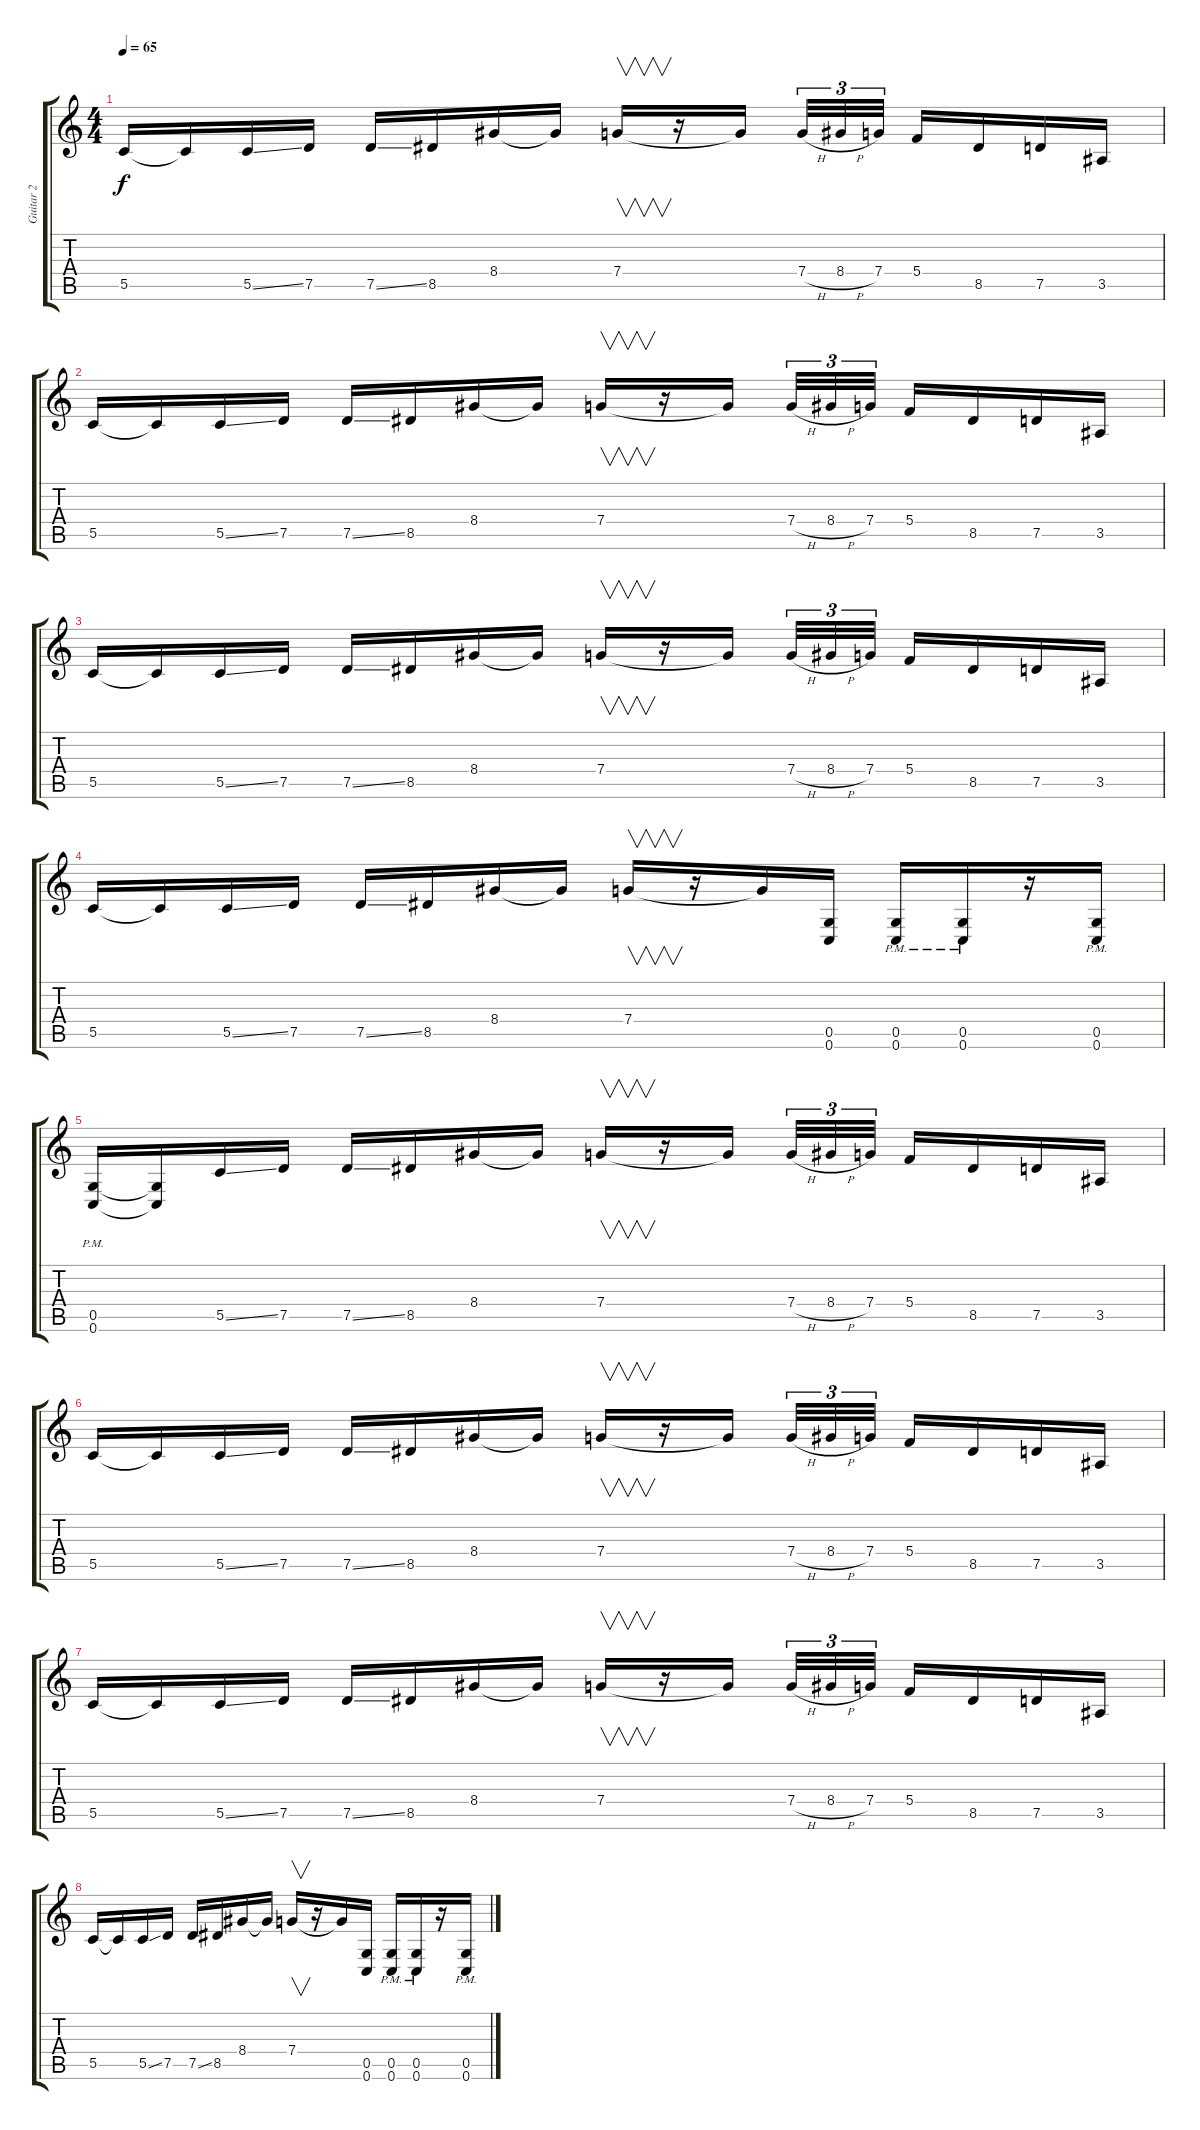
\track ("Guitar 2" "Guitar 2") {instrument distortionguitar}
\staff {score tabs}
\tuning (D4 A3 F3 C3 G2 C2) {hide}
\ts (4 4)
\tempo 65
\clef g2
\ks c
5.5.16{dy f} 5.5{t}.16 5.5{ss}.16 7.5.16 7.5{ss}.16 8.5.16 8.4.16 8.4{t}.16 7.4.16{v} r.16 7.4{t}.16{beam splitsecondary} 7.4{h}.32{tu (3 2)} 8.4{h}.32{tu (3 2)} 7.4.32{tu (3 2)} 5.4.16 8.5.16 7.5.16 3.5.16 |
5.5.16 5.5{t}.16 5.5{ss}.16 7.5.16 7.5{ss}.16 8.5.16 8.4.16 8.4{t}.16 7.4.16{v} r.16 7.4{t}.16{beam splitsecondary} 7.4{h}.32{tu (3 2)} 8.4{h}.32{tu (3 2)} 7.4.32{tu (3 2)} 5.4.16 8.5.16 7.5.16 3.5.16 |
5.5.16 5.5{t}.16 5.5{ss}.16 7.5.16 7.5{ss}.16 8.5.16 8.4.16 8.4{t}.16 7.4.16{v} r.16 7.4{t}.16{beam splitsecondary} 7.4{h}.32{tu (3 2)} 8.4{h}.32{tu (3 2)} 7.4.32{tu (3 2)} 5.4.16 8.5.16 7.5.16 3.5.16 |
5.5.16 5.5{t}.16 5.5{ss}.16 7.5.16 7.5{ss}.16 8.5.16 8.4.16 8.4{t}.16 7.4.16{v} r.16 7.4{t}.16 (0.5 0.6).16 (0.5{pm} 0.6{pm}).16 (0.5{pm} 0.6{pm}).16 r.16 (0.5{pm} 0.6{pm}).16 |
(0.5{pm} 0.6{pm}).16 (0.5{t} 0.6{t}).16 5.5{ss}.16 7.5.16 7.5{ss}.16 8.5.16 8.4.16 8.4{t}.16 7.4.16{v} r.16 7.4{t}.16{beam splitsecondary} 7.4{h}.32{tu (3 2)} 8.4{h}.32{tu (3 2)} 7.4.32{tu (3 2)} 5.4.16 8.5.16 7.5.16 3.5.16 |
5.5.16 5.5{t}.16 5.5{ss}.16 7.5.16 7.5{ss}.16 8.5.16 8.4.16 8.4{t}.16 7.4.16{v} r.16 7.4{t}.16{beam splitsecondary} 7.4{h}.32{tu (3 2)} 8.4{h}.32{tu (3 2)} 7.4.32{tu (3 2)} 5.4.16 8.5.16 7.5.16 3.5.16 |
5.5.16 5.5{t}.16 5.5{ss}.16 7.5.16 7.5{ss}.16 8.5.16 8.4.16 8.4{t}.16 7.4.16{v} r.16 7.4{t}.16{beam splitsecondary} 7.4{h}.32{tu (3 2)} 8.4{h}.32{tu (3 2)} 7.4.32{tu (3 2)} 5.4.16 8.5.16 7.5.16 3.5.16 |
5.5.16 5.5{t}.16 5.5{ss}.16 7.5.16 7.5{ss}.16 8.5.16 8.4.16 8.4{t}.16 7.4.16{v} r.16 7.4{t}.16 (0.5 0.6).16 (0.5{pm} 0.6{pm}).16 (0.5{pm} 0.6{pm}).16 r.16 (0.5{pm} 0.6{pm}).16
